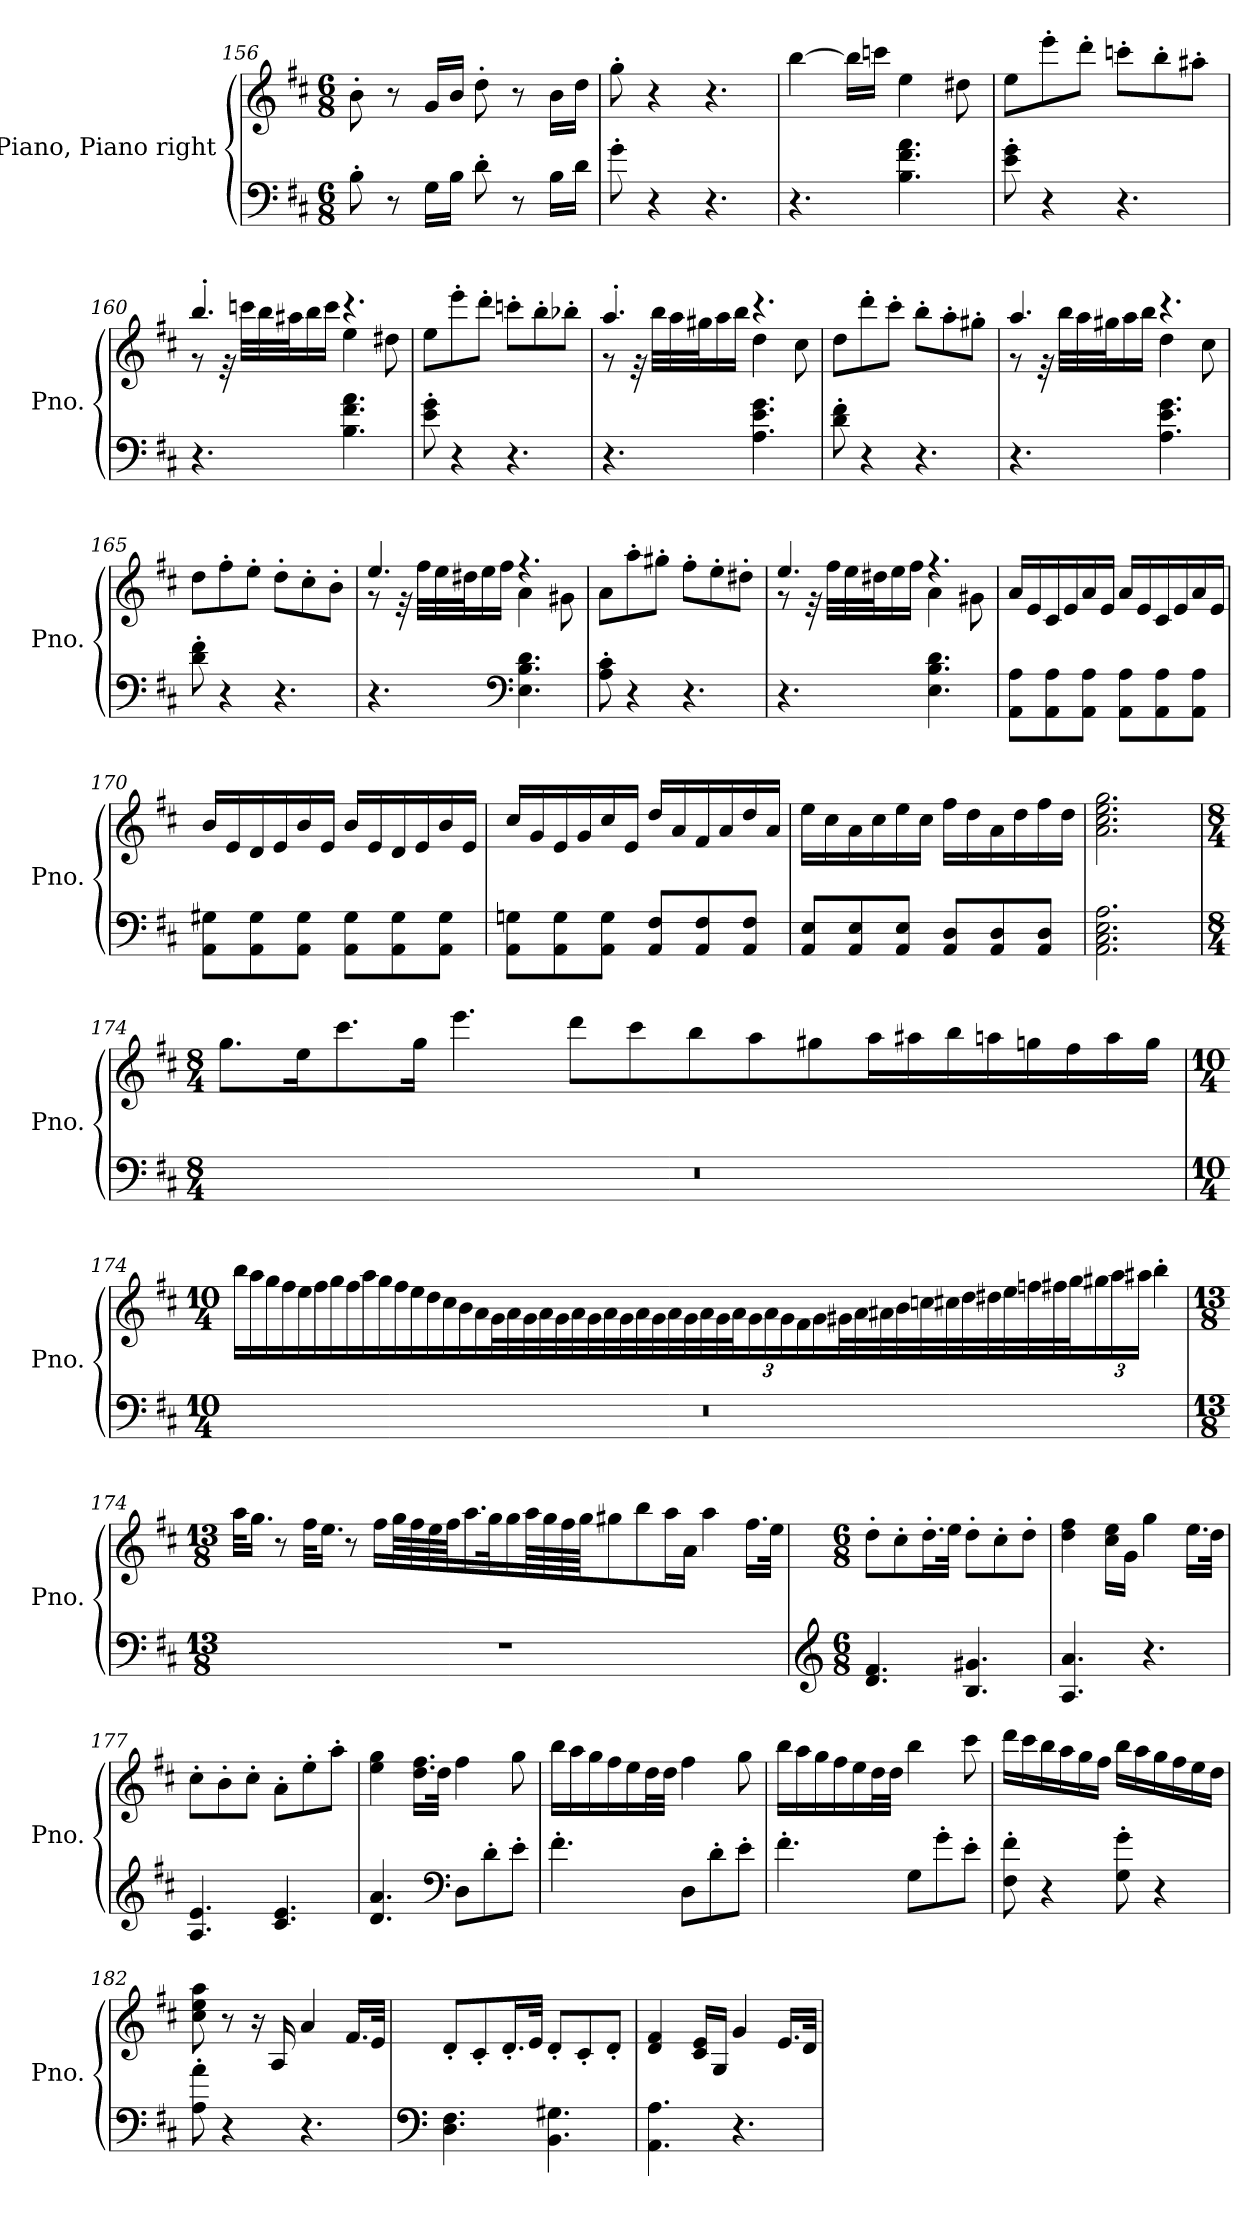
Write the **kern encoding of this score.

**kern	**kern
*part1	*part1
*staff2	*staff1
*I"Piano, Piano right	*
*I'Pno.	*
!!LO:LB:g=z
*clefF4	*clefG2
*k[f#c#]	*k[f#c#]
*M6/8	*M6/8
=156	=156
8B'\	8b'\
8r	8r
16G\LL	16g/LL
16B\JJ	16b/JJ
8d'\	8dd'\
8r	8r
16B\LL	16b\LL
16d\JJ	16dd\JJ
=157	=157
8g'\	8gg'\
4r	4r
4.r	4.r
=158	=158
4.r	[4bb\
.	16bb\LL]
.	16cccn\JJ
4.B\ 4.f#\ 4.a\	4ee\
.	8dd#X\
=159	=159
8e\' 8g\'	8ee\L
4r	8eee'\
.	8ddd'\J
4.r	8cccn'\L
.	8bb'\
.	8aa#X'\J
=160	=160
*	*^
4.r	4.bb'/	8r
.	.	32r
.	.	32cccn\LLL
.	.	32bb\
.	.	32aa#X\J
.	.	16bb\
.	.	16ccc\JJ
4.B\ 4.f#\ 4.a\	4.r	4ee\
.	.	8dd#X\
*	*v	*v
!!LO:LB:g=z
=161	=161
8e\' 8g\'	8ee\L
4r	8eee'\
.	8ddd'\J
4.r	8cccn'\L
.	8bb'\
.	8bb-X'\J
=162	=162
*	*^
4.r	4.aa'/	8r
.	.	32r
.	.	32bb\LLL
.	.	32aa\
.	.	32gg#X\J
.	.	16aa\
.	.	16bb\JJ
4.A\ 4.e\ 4.g\	4.r	4dd\
.	.	8cc#\
*	*v	*v
=163	=163
8d\' 8f#\'	8dd\L
4r	8ddd'\
.	8ccc#'\J
4.r	8bb'\L
.	8aa'\
.	8gg#X'\J
=164	=164
*	*^
4.r	4.aa/	8r
.	.	32r
.	.	32bb\LLL
.	.	32aa\
.	.	32gg#X\J
.	.	16aa\
.	.	16bb\JJ
4.A\ 4.e\ 4.g\	4.r	4dd\
.	.	8cc#\
*	*v	*v
!!LO:PB:g=z
=165	=165
8d\' 8f#\'	8dd\L
4r	8ff#'\
.	8ee'\J
4.r	8dd'\L
.	8cc#'\
.	8b'\J
=166	=166
*	*^
4.r	4.ee/	8r
.	.	32r
.	.	32ff#\LLL
.	.	32ee\
.	.	32dd#X\J
.	.	16ee\
.	.	16ff#\JJ
*clefF4	*	*
4.E\ 4.B\ 4.d\	4.r	4a\
.	.	8g#X\
*	*v	*v
=167	=167
8A\' 8c#\'	8a\L
4r	8aa'\
.	8gg#X'\J
4.r	8ff#'\L
.	8ee'\
.	8dd#X'\J
=168	=168
*	*^
4.r	4.ee/	8r
.	.	32r
.	.	32ff#\LLL
.	.	32ee\
.	.	32dd#X\J
.	.	16ee\
.	.	16ff#\JJ
4.E\ 4.B\ 4.d\	4.r	4a\
.	.	8g#X\
*	*v	*v
!!LO:LB:g=z
=169	=169
8AA\ 8A\L	16a/LL
.	16e/
8AA\ 8A\	16c#/
.	16e/
8AA\ 8A\J	16a/
.	16e/JJ
8AA\ 8A\L	16a/LL
.	16e/
8AA\ 8A\	16c#/
.	16e/
8AA\ 8A\J	16a/
.	16e/JJ
=170	=170
8AA\ 8G#X\L	16b/LL
.	16e/
8AA\ 8G#\	16d/
.	16e/
8AA\ 8G#\J	16b/
.	16e/JJ
8AA\ 8G#\L	16b/LL
.	16e/
8AA\ 8G#\	16d/
.	16e/
8AA\ 8G#\J	16b/
.	16e/JJ
=171	=171
8AA\ 8Gn\L	16cc#/LL
.	16g/
8AA\ 8G\	16e/
.	16g/
8AA\ 8G\J	16cc#/
.	16e/JJ
8AA/ 8F#/L	16dd/LL
.	16a/
8AA/ 8F#/	16f#/
.	16a/
8AA/ 8F#/J	16dd/
.	16a/JJ
=172	=172
8AA/ 8E/L	16ee\LL
.	16cc#\
8AA/ 8E/	16a\
.	16cc#\
8AA/ 8E/J	16ee\
.	16cc#\JJ
8AA/ 8D/L	16ff#\LL
.	16dd\
8AA/ 8D/	16a\
.	16dd\
8AA/ 8D/J	16ff#\
.	16dd\JJ
=173	=173
2.AA\ 2.C#\ 2.E\ 2.A\	2.a\ 2.cc#\ 2.ee\ 2.gg\
!!LO:LB:g=z
=174	=174
*M8/4	*M8/4
0r	8.gg\L
.	16ee\K
.	8.ccc#\
.	16gg\Jk
.	4.eee\
.	8ddd\L
.	8ccc#\
.	8bb\
.	8aa\
.	8gg#X\
.	16aa\L
.	16aa#X\
.	16bb\
.	16aan\
.	16ggn\
.	16ff#\
.	16aa\
.	16gg\JJ
!!LO:LB:g=z
=174	=174
*M10/4	*M10/4
2%5r	16bb\LL
.	16aa\
.	16gg\
.	16ff#\
.	16ee\
.	16ff#\
.	16gg\
.	16ff#\
.	16aa\
.	16gg\
.	16ff#\
.	16ee\
.	16dd\
.	16cc#\
.	16b\
.	16a\
.	32g\L
.	32a\
.	32g\
.	32a\
.	32g\
.	32a\
.	32g\
.	32a\
.	32g\
.	32a\
.	32g\
.	32a\
.	32g\
.	32a\
.	32g\
.	32a\J
*	*Xbrackettup
.	24g\
.	24a\
.	24g\
.	16f#\
.	16g\
.	32g#X\L
.	32a\
.	32a#X\
.	32b\
.	32ccn\
.	32cc#X\
.	32dd\
.	32dd#X\
.	32ee\
.	32ffn\
.	32ff#X\
.	32gg\J
.	24gg#X\
.	24aa\
.	24aa#X\JJ
.	4bb'\
!!LO:LB:g=z
=174	=174
*M13/8	*M13/8
8%13r	32aa\KLL
.	16.gg\JJ
.	8r
.	32ff#\KLL
.	16.ee\JJ
.	8r
.	16ff#\LL
.	64gg\LL
.	64ff#\
.	64ee\
.	64ff#\JJ
.	16.aa\
.	32gg\K
.	16gg\
.	64aa\LL
.	64gg\
.	64ff#\
.	64gg\JJJ
.	8gg#X\
.	8bb\
.	16aa\L
.	16a\JJ
.	4aa\
.	16.ff#\LL
.	32ee\JJk
=175	=175
*clefG2	*
*M6/8	*M6/8
4.d/ 4.f#/	8dd'\L
.	8cc#'\
.	16.dd'\L
.	32ee\JJk
4.B/ 4.g#X/	8dd'\L
.	8cc#'\
.	8dd'\J
=176	=176
4.A/ 4.a/	4dd\ 4ff#\
.	16cc#\ 16ee\LL
.	16g\JJ
4.r	4gg\
.	16.ee\LL
.	32dd\JJk
!!LO:LB:g=z
=177	=177
4.A/ 4.e/	8cc#'\L
.	8b'\
.	8cc#'\J
4.c#/ 4.e/	8a'\L
.	8ee'\
.	8aa'\J
=178	=178
4.d/ 4.a/	4ee\ 4gg\
.	16.dd\ 16.ff#\LL
.	32dd\JJk
*clefF4	*
8D\L	4ff#\
8d'\	.
8e'\J	8gg\
=179	=179
4.f#'\	16bb\LL
.	16aa\
.	16gg\
.	16ff#\
.	16ee\
.	32dd\L
.	32dd\JJJ
8D\L	4ff#\
8d'\	.
8e'\J	8gg\
=180	=180
4.f#'\	16bb\LL
.	16aa\
.	16gg\
.	16ff#\
.	16ee\
.	32dd\L
.	32dd\JJJ
8G\L	4bb\
8g'\	.
8e'\J	8ccc#\
=181	=181
8F#\' 8f#\'	16ddd\LL
.	16ccc#\
4r	16bb\
.	16aa\
.	16gg\
.	16ff#\JJ
8G\' 8g\'	16bb\LL
.	16aa\
4r	16gg\
.	16ff#\
.	16ee\
.	16dd\JJ
!!LO:PB:g=z
=182	=182
8A\' 8a\'	8cc#\ 8ee\ 8aa\
4r	8r
.	16r
.	16A/
4.r	4a/
.	16.f#/LL
.	32e/JJk
=183	=183
*clefF4	*
4.D\ 4.F#\	8d'/L
.	8c#'/
.	16.d'/L
.	32e/JJk
4.BB\ 4.G#X\	8d'/L
.	8c#'/
.	8d'/J
=184	=184
4.AA\ 4.A\	4d/ 4f#/
.	16c#/ 16e/LL
.	16G/JJ
4.r	4g/
.	16.e/LL
.	32d/JJk
=	=
*-	*-
